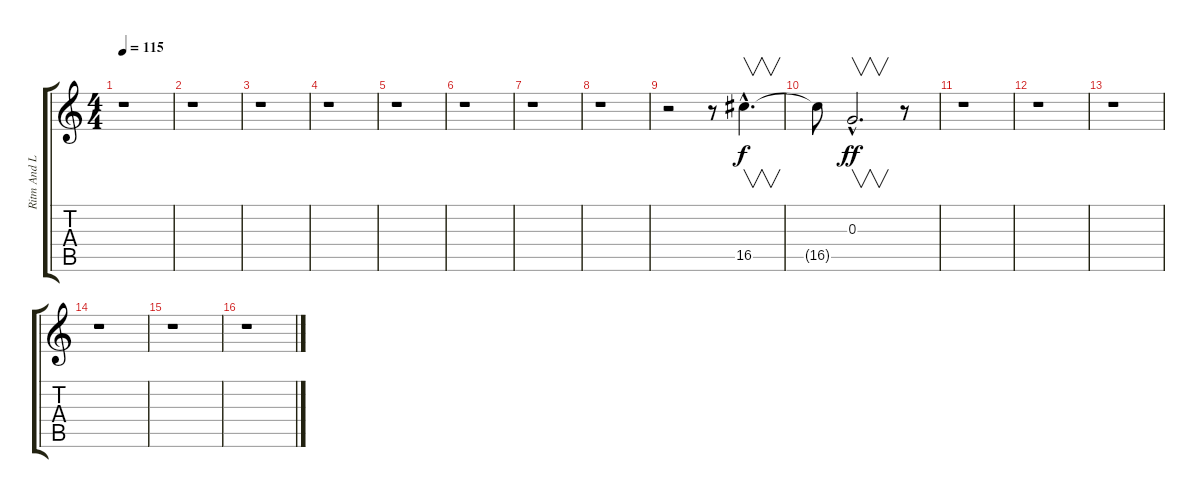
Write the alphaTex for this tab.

\track ("Ritm And Lead Guitar" "Ritm And L") {instrument distortionguitar}
\staff {score tabs}
\tuning (E4 B3 G3 D3 A2 E2) {hide}
\ts (4 4)
\tempo 115
\clef g2
\ks c
r.1{dy ff} |
r.1 |
r.1 |
r.1 |
r.1 |
r.1 |
r.1 |
r.1 |
r.2 r.8 16.5{hac}.4{v d dy f} |
16.5{t}.8 0.3{hac}.2{v d dy ff} r.8 |
r.1 |
r.1 |
r.1 |
r.1 |
r.1 |
r.1
